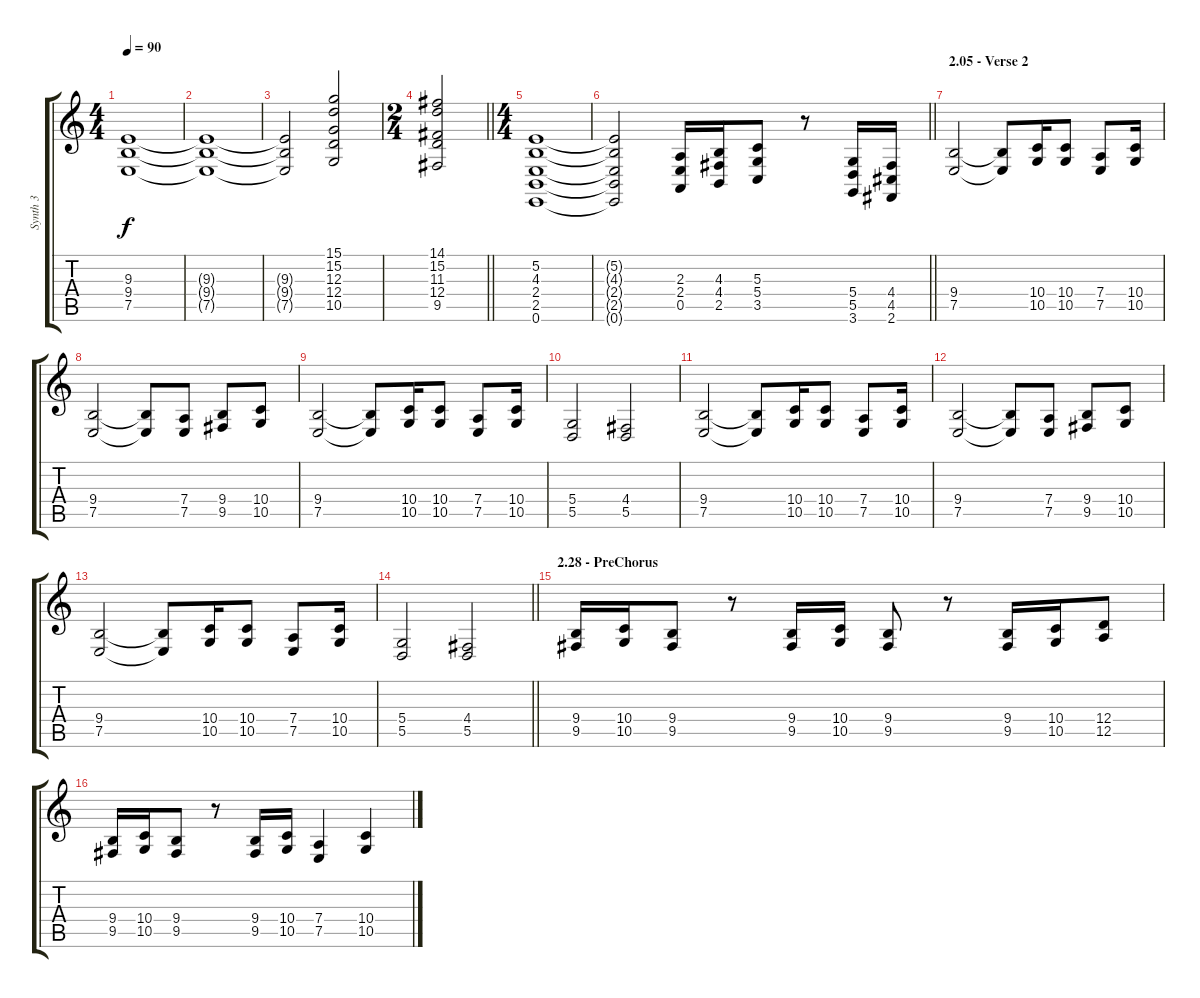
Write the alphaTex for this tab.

\track ("Synth 3" "Synth 3") {instrument fx7echoes}
\staff {score tabs}
\tuning (E4 B3 G3 D3 A2 E2) {hide}
\ts (4 4)
\tempo 90
\clef g2
\ks c
(9.3 9.4 7.5).1{dy f} |
(9.3{t} 9.4{t} 7.5{t}).1 |
(9.3{t} 9.4{t} 7.5{t}).2 (15.1 15.2 12.3 12.4 10.5).2 |
\ts (2 4)
\barLineRight lightlight
(14.1 15.2 11.3 12.4 9.5).2 |
\ts (4 4)
(5.2 4.3 2.4 2.5 0.6).1 |
\barLineRight lightlight
(5.2{t} 4.3{t} 2.4{t} 2.5{t} 0.6{t}).2 (2.3 2.4 0.5).16 (4.3 4.4 2.5).16 (5.3 5.4 3.5).8 r.8 (5.4 5.5 3.6).16 (4.4 4.5 2.6).16 |
\section ("" "2.05 - Verse 2")
(9.4 7.5).2 (9.4{t} 7.5{t}).8 (10.4 10.5).16 (10.4 10.5).8 (7.4 7.5).8 (10.4 10.5).16 |
(9.4 7.5).2 (9.4{t} 7.5{t}).8 (7.4 7.5).8 (9.4 9.5).8 (10.4 10.5).8 |
(9.4 7.5).2 (9.4{t} 7.5{t}).8 (10.4 10.5).16 (10.4 10.5).8 (7.4 7.5).8 (10.4 10.5).16 |
(5.4 5.5).2 (4.4 5.5).2 |
(9.4 7.5).2 (9.4{t} 7.5{t}).8 (10.4 10.5).16 (10.4 10.5).8 (7.4 7.5).8 (10.4 10.5).16 |
(9.4 7.5).2 (9.4{t} 7.5{t}).8 (7.4 7.5).8 (9.4 9.5).8 (10.4 10.5).8 |
(9.4 7.5).2 (9.4{t} 7.5{t}).8 (10.4 10.5).16 (10.4 10.5).8 (7.4 7.5).8 (10.4 10.5).16 |
\barLineRight lightlight
(5.4 5.5).2 (4.4 5.5).2 |
\section ("" "2.28 - PreChorus")
(9.4 9.5).16 (10.4 10.5).16 (9.4 9.5).8 r.8 (9.4 9.5).16 (10.4 10.5).16 (9.4 9.5).8 r.8 (9.4 9.5).16 (10.4 10.5).16 (12.4 12.5).8 |
(9.4 9.5).16 (10.4 10.5).16 (9.4 9.5).8 r.8 (9.4 9.5).16 (10.4 10.5).16 (7.4 7.5).4 (10.4 10.5).4
